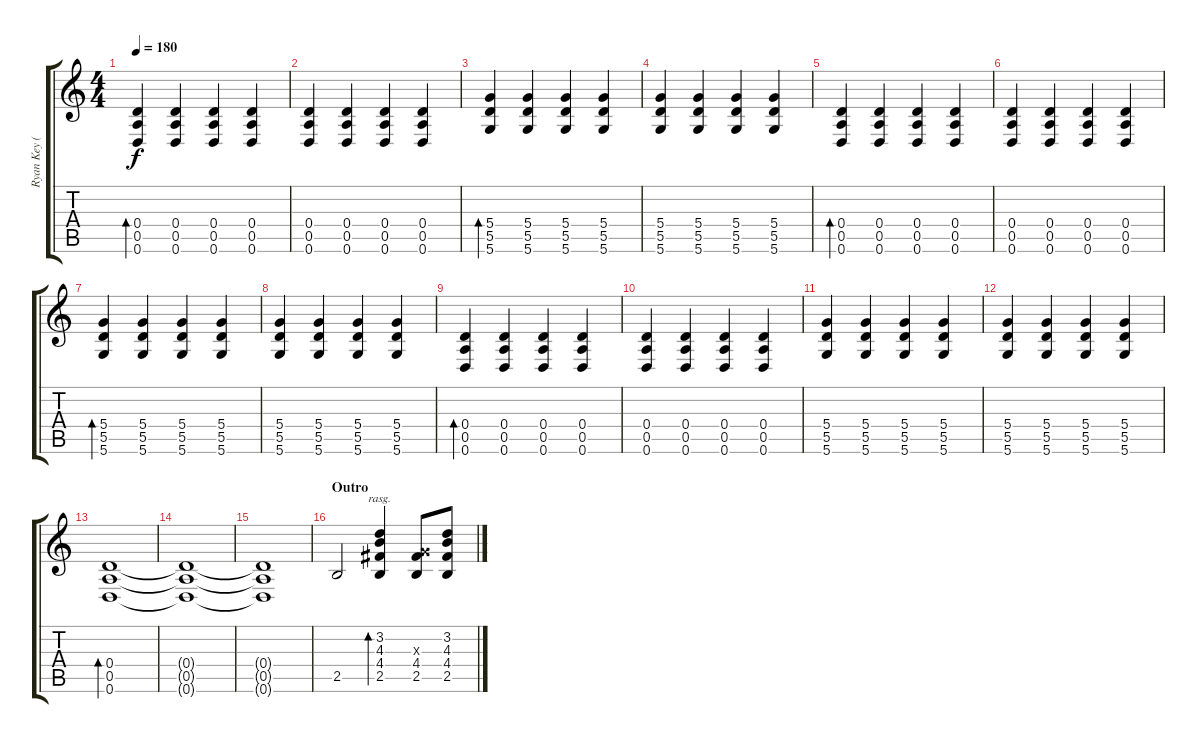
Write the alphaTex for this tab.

\track ("Ryan Key (Guitar 1)" "Ryan Key (") {instrument acousticguitarsteel}
\staff {score tabs}
\tuning (E4 B3 G3 D3 A2 D2) {hide}
\ts (4 4)
\tempo 180
\clef g2
\ks c
(0.4 0.5 0.6).4{bd 120 dy f} (0.4 0.5 0.6).4 (0.4 0.5 0.6).4 (0.4 0.5 0.6).4 |
(0.4 0.5 0.6).4 (0.4 0.5 0.6).4 (0.4 0.5 0.6).4 (0.4 0.5 0.6).4 |
(5.4 5.5 5.6).4{bd 120} (5.4 5.5 5.6).4 (5.4 5.5 5.6).4 (5.4 5.5 5.6).4 |
(5.4 5.5 5.6).4 (5.4 5.5 5.6).4 (5.4 5.5 5.6).4 (5.4 5.5 5.6).4 |
(0.4 0.5 0.6).4{bd 120 instrument distortionguitar} (0.4 0.5 0.6).4 (0.4 0.5 0.6).4 (0.4 0.5 0.6).4 |
(0.4 0.5 0.6).4 (0.4 0.5 0.6).4 (0.4 0.5 0.6).4 (0.4 0.5 0.6).4 |
(5.4 5.5 5.6).4{bd 120} (5.4 5.5 5.6).4 (5.4 5.5 5.6).4 (5.4 5.5 5.6).4 |
(5.4 5.5 5.6).4 (5.4 5.5 5.6).4 (5.4 5.5 5.6).4 (5.4 5.5 5.6).4 |
(0.4 0.5 0.6).4{bd 120} (0.4 0.5 0.6).4 (0.4 0.5 0.6).4 (0.4 0.5 0.6).4 |
(0.4 0.5 0.6).4 (0.4 0.5 0.6).4 (0.4 0.5 0.6).4 (0.4 0.5 0.6).4 |
(5.4 5.5 5.6).4 (5.4 5.5 5.6).4 (5.4 5.5 5.6).4 (5.4 5.5 5.6).4 |
(5.4 5.5 5.6).4 (5.4 5.5 5.6).4 (5.4 5.5 5.6).4 (5.4 5.5 5.6).4 |
(0.4 0.5 0.6).1{bd 120 volume 4} |
(0.4{t} 0.5{t} 0.6{t}).1 |
(0.4{t} 0.5{t} 0.6{t}).1 |
\section ("" "Outro")
2.5.2{volume 10 balance 0 instrument acousticguitarsteel} (3.2 4.3 4.4 2.5).4{bd 120 rasg ii} (0.3{x} 4.4 2.5).8 (3.2 4.3 4.4 2.5).8
